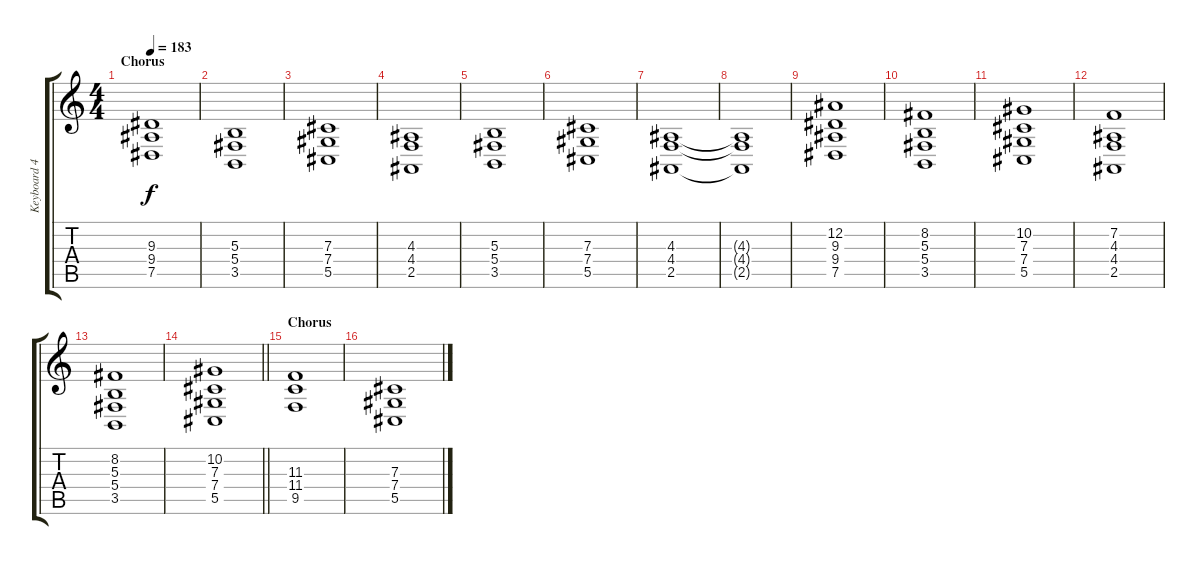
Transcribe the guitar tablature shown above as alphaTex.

\track ("Keyboard 4" "Keyboard 4") {instrument choiraahs}
\staff {score tabs}
\tuning (Eb4 Bb3 Gb3 Db3 Ab2 Eb2) {hide}
\ts (4 4)
\section ("" "Chorus")
\tempo 183
\clef g2
\ks c
(9.3 9.4 7.5).1{dy f volume 6 instrument choiraahs} |
(5.3 5.4 3.5).1 |
(7.3 7.4 5.5).1 |
(4.3 4.4 2.5).1 |
(5.3 5.4 3.5).1 |
(7.3 7.4 5.5).1 |
(4.3 4.4 2.5).1 |
(4.3{t} 4.4{t} 2.5{t}).1 |
(12.2 9.3 9.4 7.5).1{volume 5} |
(8.2 5.3 5.4 3.5).1 |
(10.2 7.3 7.4 5.5).1 |
(7.2 4.3 4.4 2.5).1 |
(8.2 5.3 5.4 3.5).1 |
\barLineRight lightlight
(10.2 7.3 7.4 5.5).1 |
\section ("" "Chorus")
(11.3 11.4 9.5).1 |
(7.3 7.4 5.5).1
